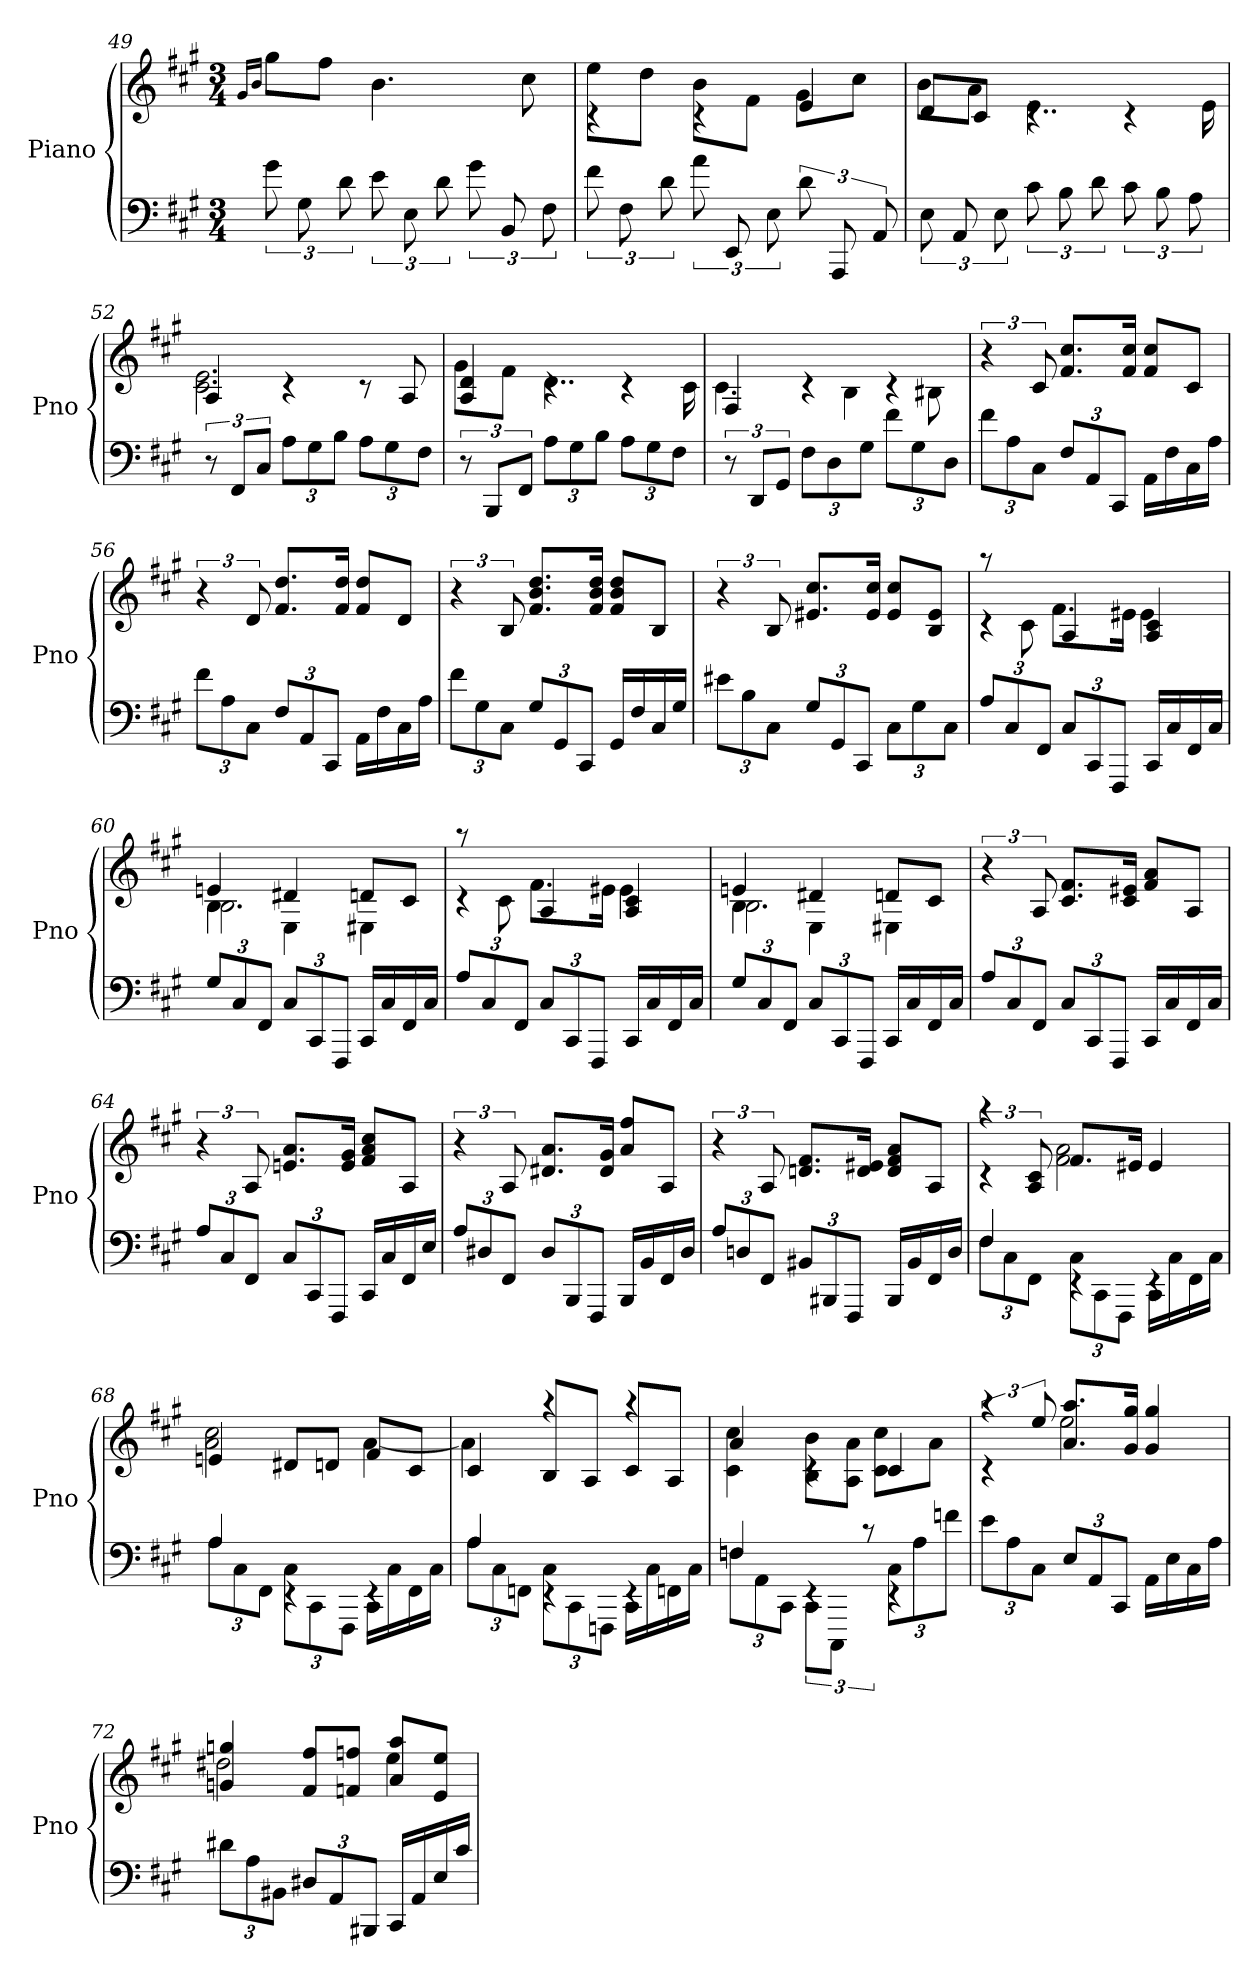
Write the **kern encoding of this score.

**kern	**kern
*part1	*part1
*staff2	*staff1
*I"Piano	*
*I'Pno	*
*clefF4	*clefG2
*k[f#c#g#]	*k[f#c#g#]
*f#:	*f#:
*M3/4	*M3/4
=49	=49
.	16qqg#/LL
.	16qqb/JJ
12g#	8gg#L
12G#	.
.	8ff#J
12d	.
12e	4.b
12E	.
12d	.
12g#	.
12BB	.
.	8cc#
12F#	.
=50	=50
*	*^
12f#	4rc	8eeL
12F#	.	.
.	.	8ddJ
12d	.	.
12a	4rc	8bL
12EE	.	.
.	.	8f#J
12E	.	.
12d	4e	8g#L
12AAA	.	.
.	.	8cc#J
12AA	.	.
=51	=51	=51
12E	8dL	8bL
12AA	.	.
.	8c#J	8aJ
12E	.	.
12c#	4rc	4..e
12B	.	.
12d	.	.
12c#	4rc	.
12B	.	.
12A	.	.
.	.	16e
=52	=52	=52
12r	4A	2.c# 2.e
12FF#L	.	.
12C#J	.	.
12AL	4rc	.
12G#	.	.
12BJ	.	.
12AL	8rc	.
12G#	.	.
.	8A	.
12F#J	.	.
=53	=53	=53
12r	4A 4d	8g#L
12BBBL	.	.
.	.	8f#J
12FF#J	.	.
12AL	4rc	4..d
12G#	.	.
12BJ	.	.
12AL	4rc	.
12G#	.	.
12F#J	.	.
.	.	16c#
=54	=54	=54
12r	4F#	4.c#
12DDL	.	.
12GG#J	.	.
12F#L	4rc	.
12D	.	.
.	.	4B
12G#J	.	.
12f#L	4rc	.
12G#	.	.
.	.	8B#X
12DJ	.	.
*	*v	*v
=55	=55
12f#L	6r
12A	.
12C#J	12c#
12F#L	8.f# 8.cc#L
12AA	.
12CC#J	.
.	16f# 16cc#Jk
16AALL	8f# 8cc#L
16F#	.
16C#	8c#J
16AJJ	.
=56	=56
12f#L	6r
12A	.
12C#J	12d
12F#L	8.f# 8.ddL
12AA	.
12CC#J	.
.	16f# 16ddJk
16AALL	8f# 8ddL
16F#	.
16C#	8dJ
16AJJ	.
=57	=57
12f#L	6r
12G#	.
12C#J	12B
12G#L	8.f# 8.b 8.ddL
12GG#	.
12CC#J	.
.	16f# 16b 16ddJk
16GG#LL	8f# 8b 8ddL
16F#	.
16C#	8BJ
16G#JJ	.
=58	=58
12e#XL	6r
12B	.
12C#J	12B
12G#L	8.e#X 8.cc#L
12GG#	.
12CC#J	.
.	16e# 16cc#Jk
12C#L	8e# 8cc#L
12G#	.
.	8B 8e#J
12C#J	.
=59	=59
*	*^
12AL	4rc	8raa
12C#	.	.
.	.	8c#
12FF#J	.	.
12C#L	4A	8.f#L
12CC#	.	.
12FFF#J	.	.
.	.	16e#XJk
16CC#LL	4A 4c#	4e#
16C#	.	.
16FF#	.	.
16C#JJ	.	.
=60	=60	=60
*	*	*^
12G#L	4B\	2.B	4en
12C#	.	.	.
12FF#J	.	.	.
12C#L	4E\	.	4d#X
12CC#	.	.	.
12FFF#J	.	.	.
16CC#LL	4E#X\	.	8dnL
16C#	.	.	.
16FF#	.	.	8c#J
16C#JJ	.	.	.
*	*	*v	*v
=61	=61	=61
12AL	4rc	8raa
12C#	.	.
.	.	8c#
12FF#J	.	.
12C#L	4A	8.f#L
12CC#	.	.
12FFF#J	.	.
.	.	16e#XJk
16CC#LL	4A 4c#	4e#
16C#	.	.
16FF#	.	.
16C#JJ	.	.
=62	=62	=62
*	*	*^
12G#L	4B\	2.B	4en
12C#	.	.	.
12FF#J	.	.	.
12C#L	4E\	.	4d#X
12CC#	.	.	.
12FFF#J	.	.	.
16CC#LL	4E#X\	.	8dnL
16C#	.	.	.
16FF#	.	.	8c#J
16C#JJ	.	.	.
*	*v	*v	*v
=63	=63
12AL	6r
12C#	.
12FF#J	12A
12C#L	8.c# 8.f#L
12CC#	.
12FFF#J	.
.	16c# 16e#XJk
16CC#LL	8f# 8aL
16C#	.
16FF#	8AJ
16C#JJ	.
=64	=64
12AL	6r
12C#	.
12FF#J	12A
12C#L	8.en 8.aL
12CC#	.
12FFF#J	.
.	16e 16g#Jk
16CC#LL	8f# 8a 8cc#L
16C#	.
16FF#	8AJ
16EJJ	.
=65	=65
12AL	6r
12D#X	.
12FF#J	12A
12D#L	8.d#X 8.aL
12BBB	.
12FFF#J	.
.	16d# 16g#Jk
16BBBLL	8a 8ff#L
16BB	.
16FF#	8AJ
16D#JJ	.
=66	=66
12AL	6r
12Dn	.
12FF#J	12A
12BB#XL	8.dn 8.f#L
12BBB#X	.
12FFF#J	.
.	16d 16e#XJk
16BBB#LL	8d 8f# 8aL
16BB#	.
16FF#	8AJ
16DJJ	.
=67	=67
*^	*^
4F#	12F#L	6rc	4raa
.	12C#	.	.
.	12FF#J	12A 12c#	.
4rEE	12C#L	8.f#L	2f# 2a
.	12CC#	.	.
.	12FFF#J	.	.
.	.	16e#XJk	.
4rEE	16CC#LL	4e#	.
.	16C#	.	.
.	16FF#	.	.
.	16C#JJ	.	.
=68	=68	=68	=68
4A	12AL	4en	2a 2cc#
.	12C#	.	.
.	12FF#J	.	.
4rEE	12C#L	8d#XL	.
.	12CC#	.	.
.	.	8dnJ	.
.	12FFF#J	.	.
4rEE	16CC#LL	8f#L	[4a
.	16C#	.	.
.	16FF#	8c#J	.
.	16C#JJ	.	.
=69	=69	=69	=69
4A	12AL	4c#	4a]
.	12C#	.	.
.	12FFnJ	.	.
4rEE	12C#L	8BL	4raa
.	12CC#	.	.
.	.	8AJ	.
.	12FFFnJ	.	.
4rEE	16CC#LL	8c#L	4raa
.	16C#	.	.
.	16FFn	8AJ	.
.	16C#JJ	.	.
=70	=70	=70	=70
4Fn	12FnL	4a	4c# 4cc#
.	12AA	.	.
.	12CC#J	.	.
4rEE	12CC#L	4rc	8B 8bL
.	12CCC#J	.	.
.	.	.	8A 8aJ
.	12rc	.	.
4rEE	12C#L	4c#	8c# 8cc#L
.	12A	.	.
.	.	.	8aJ
.	12fnJ	.	.
*v	*v	*	*
=71	=71	=71
12eL	6rc	4raa
12A	.	.
12C#J	12ee	.
12EL	8.a 8.aaL	2ee
12AA	.	.
12CC#J	.	.
.	16g# 16gg#Jk	.
16AALL	4g# 4gg#	.
16E	.	.
16C#	.	.
16AJJ	.	.
=72	=72	=72
12d#XL	4gn 4ggn	2dd#X
12A	.	.
12BB#XJ	.	.
12D#XL	8f# 8ff#L	.
12AA	.	.
.	8fn 8ffnJ	.
12BBB#XJ	.	.
16CC#LL	8a 8aaL	4ee
16AA	.	.
16E	8e 8eeJ	.
16c#JJ	.	.
*	*v	*v
=	=
*-	*-
